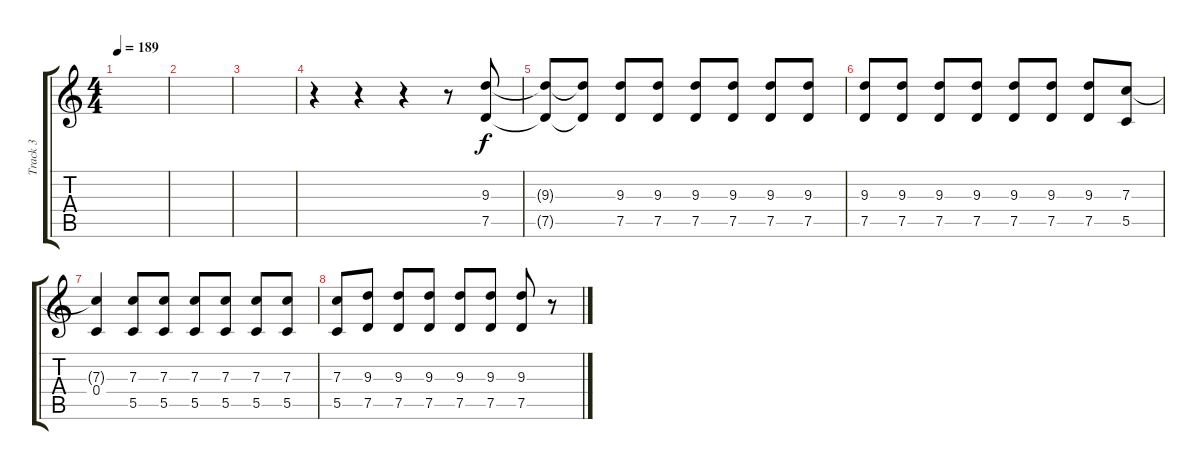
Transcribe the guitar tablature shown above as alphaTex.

\track ("Track 3" "Track 3") {instrument distortionguitar}
\staff {score tabs}
\tuning (D4 A3 F3 C3 G2 D2) {hide}
\ts (4 4)
\tempo 189
\clef g2
\ks c
|
|
|
r.4 r.4 r.4 r.8 (9.3 7.5).8 |
(9.3{t} 7.5{t}).8 (9.3{t} 7.5{t}).8 (9.3 7.5).8 (9.3 7.5).8 (9.3 7.5).8 (9.3 7.5).8 (9.3 7.5).8 (9.3 7.5).8 |
(9.3 7.5).8 (9.3 7.5).8 (9.3 7.5).8 (9.3 7.5).8 (9.3 7.5).8 (9.3 7.5).8 (9.3 7.5).8 (7.3 5.5).8 |
(7.3{t} 0.4).4 (7.3 5.5).8 (7.3 5.5).8 (7.3 5.5).8 (7.3 5.5).8 (7.3 5.5).8 (7.3 5.5).8 |
(7.3 5.5).8 (9.3 7.5).8 (9.3 7.5).8 (9.3 7.5).8 (9.3 7.5).8 (9.3 7.5).8 (9.3 7.5).8 r.8
